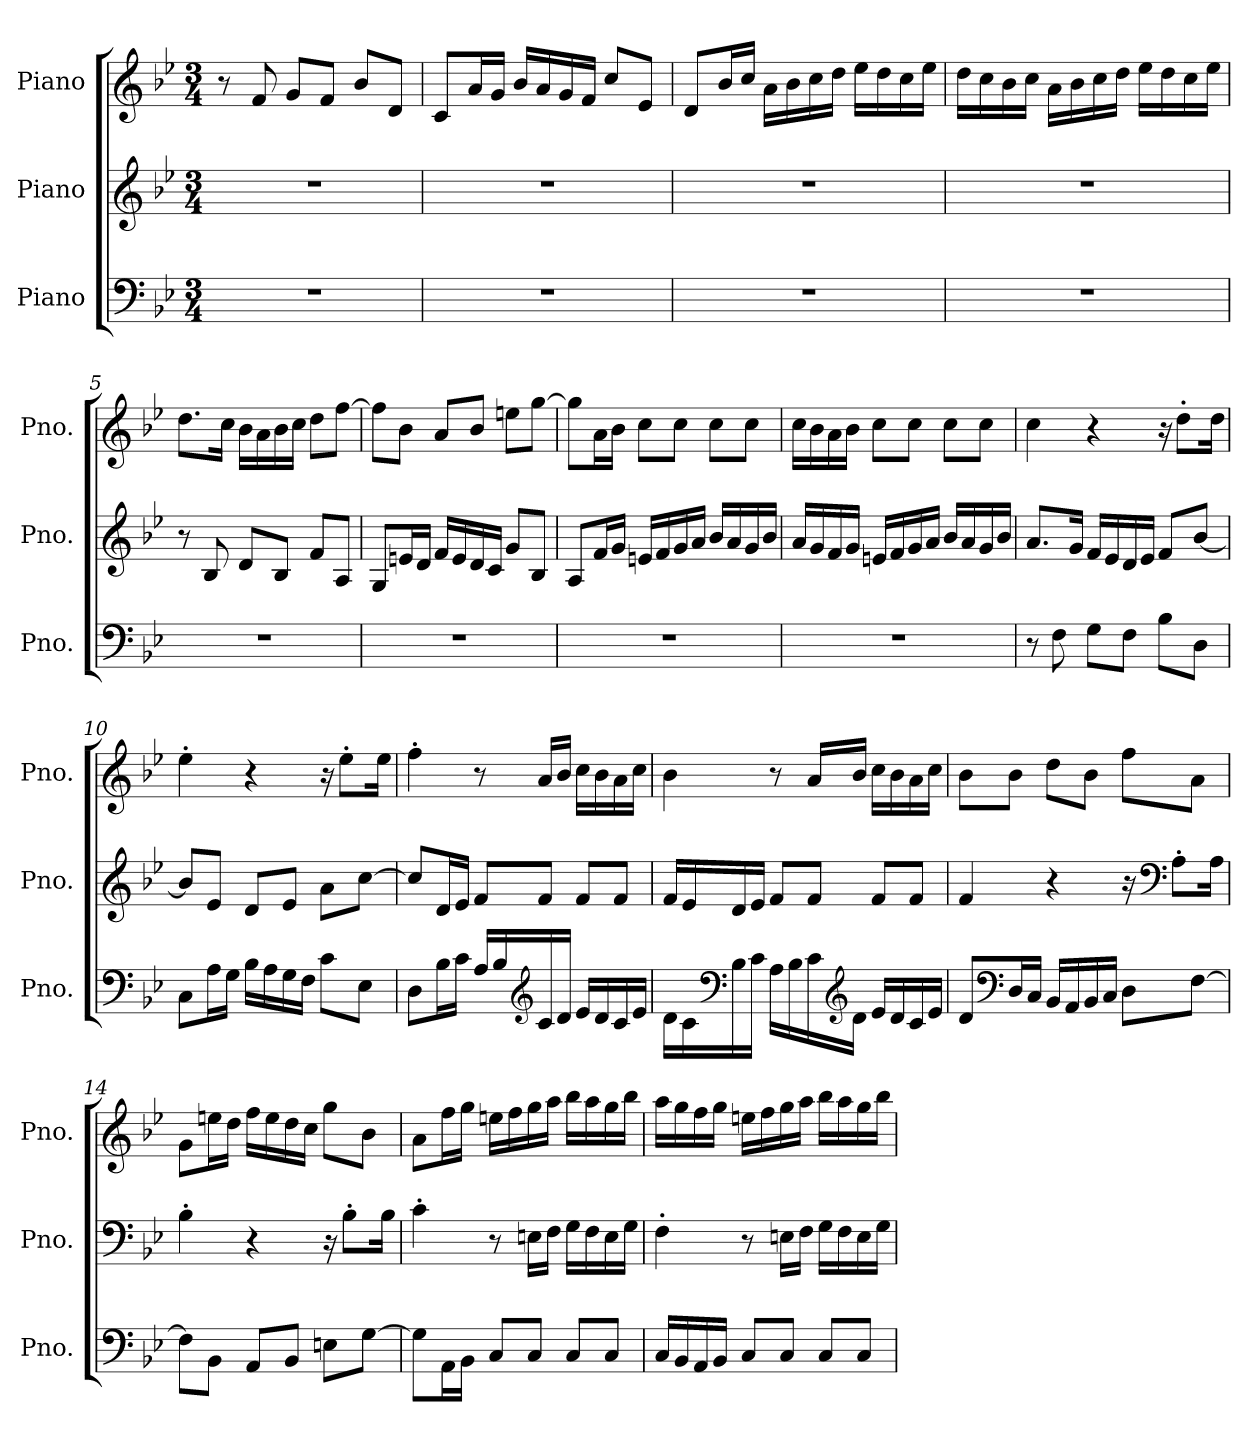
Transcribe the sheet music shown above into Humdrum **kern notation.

**kern	**kern	**kern
*part3	*part2	*part1
*staff3	*staff2	*staff1
*I"Piano	*I"Piano	*I"Piano
*I'Pno.	*I'Pno.	*I'Pno.
*clefF4	*clefG2	*clefG2
*k[b-e-]	*k[b-e-]	*k[b-e-]
*M3/4	*M3/4	*M3/4
*MM80	*MM80	*MM80
=1	=1	=1
2.r	2.r	8r
.	.	8f/
.	.	8g/L
.	.	8f/J
.	.	8b-/L
.	.	8d/J
=2	=2	=2
2.r	2.r	8c/L
.	.	16a/L
.	.	16g/JJ
.	.	16b-/LL
.	.	16a/
.	.	16g/
.	.	16f/JJ
.	.	8cc/L
.	.	8e-/J
=3	=3	=3
2.r	2.r	8d/L
.	.	16b-/L
.	.	16cc/JJ
.	.	16a\LL
.	.	16b-\
.	.	16cc\
.	.	16dd\JJ
.	.	16ee-\LL
.	.	16dd\
.	.	16cc\
.	.	16ee-\JJ
=4	=4	=4
2.r	2.r	16dd\LL
.	.	16cc\
.	.	16b-\
.	.	16cc\JJ
.	.	16a\LL
.	.	16b-\
.	.	16cc\
.	.	16dd\JJ
.	.	16ee-\LL
.	.	16dd\
.	.	16cc\
.	.	16ee-\JJ
!!LO:LB:g=z
=5	=5	=5
2.r	8r	8.dd\L
.	8B-/	.
.	.	16cc\Jk
.	8d/L	16b-\LL
.	.	16a\
.	8B-/J	16b-\
.	.	16cc\JJ
.	8f/L	8dd\L
.	8A/J	[8ff\J
=6	=6	=6
2.r	8G/L	8ff\L]
.	16en/L	8b-\J
.	16d/JJ	.
.	16f/LL	8a/L
.	16e/	.
.	16d/	8b-/J
.	16c/JJ	.
.	8g/L	8een\L
.	8B-/J	[8gg\J
=7	=7	=7
2.r	8A/L	8gg\L]
.	16f/L	16a\L
.	16g/JJ	16b-\JJ
.	16en/LL	8cc\L
.	16f/	.
.	16g/	8cc\J
.	16a/JJ	.
.	16b-/LL	8cc\L
.	16a/	.
.	16g/	8cc\J
.	16b-/JJ	.
=8	=8	=8
2.r	16a/LL	16cc\LL
.	16g/	16b-\
.	16f/	16a\
.	16g/JJ	16b-\JJ
.	16en/LL	8cc\L
.	16f/	.
.	16g/	8cc\J
.	16a/JJ	.
.	16b-/LL	8cc\L
.	16a/	.
.	16g/	8cc\J
.	16b-/JJ	.
!!LO:LB:g=z
=9	=9	=9
8r	8.a/L	4cc\
8F\	.	.
.	16g/Jk	.
8G\L	16f/LL	4r
.	16e-/	.
8F\J	16d/	.
.	16e-/JJ	.
8B-\L	8f/L	16r
.	.	8dd'\L
8D\J	[8b-/J	.
.	.	16dd\Jk
=10	=10	=10
8C\L	8b-/L]	4ee-'\
16A\L	8e-/J	.
16G\JJ	.	.
16B-\LL	8d/L	4r
16A\	.	.
16G\	8e-/J	.
16F\JJ	.	.
8c\L	8a\L	16r
.	.	8ee-'\L
8E-\J	[8cc\J	.
.	.	16ee-\Jk
=11	=11	=11
8D\L	8cc/L]	4ff'\
16B-\L	16d/L	.
16c\JJ	16e-/JJ	.
16A/LL	8f/L	8r
16B-/	.	.
*clefG2	*	*
16c/	8f/J	16a/LL
16d/JJ	.	16b-/JJ
16e-/LL	8f/L	16cc\LL
16d/	.	16b-\
16c/	8f/J	16a\
16e-/JJ	.	16cc\JJ
!!LO:LB:g=z
=12	=12	=12
16d\LL	16f/LL	4b-\
16c\	16e-/	.
*clefF4	*	*
16B-\	16d/	.
16c\JJ	16e-/JJ	.
16A\LL	8f/L	8r
16B-\	.	.
16c\	8f/J	16a/LL
*clefG2	*	*
16d\JJ	.	16b-/JJ
16e-/LL	8f/L	16cc\LL
16d/	.	16b-\
16c/	8f/J	16a\
16e-/JJ	.	16cc\JJ
=13	=13	=13
8d/L	4f/	8b-\L
*clefF4	*	*
16D/L	.	8b-\J
16C/JJ	.	.
16BB-/LL	4r	8dd\L
16AA/	.	.
16BB-/	.	8b-\J
16C/JJ	.	.
8D\L	16r	8ff\L
*	*clefF4	*
.	8A'\L	.
[8F\J	.	8a\J
.	16A\Jk	.
=14	=14	=14
8F\L]	4B-'\	8g\L
8BB-\J	.	16een\L
.	.	16dd\JJ
8AA/L	4r	16ff\LL
.	.	16ee\
8BB-/J	.	16dd\
.	.	16cc\JJ
8En\L	16r	8gg\L
.	8B-'\L	.
[8G\J	.	8b-\J
.	16B-\Jk	.
!!LO:PB:g=z
=15	=15	=15
8G\L]	4c'\	8a\L
16AA\L	.	16ff\L
16BB-\JJ	.	16gg\JJ
8C/L	8r	16een\LL
.	.	16ff\
8C/J	16En\LL	16gg\
.	16F\JJ	16aa\JJ
8C/L	16G\LL	16bb-\LL
.	16F\	16aa\
8C/J	16E\	16gg\
.	16G\JJ	16bb-\JJ
=16	=16	=16
16C/LL	4F'\	16aa\LL
16BB-/	.	16gg\
16AA/	.	16ff\
16BB-/JJ	.	16gg\JJ
8C/L	8r	16een\LL
.	.	16ff\
8C/J	16En\LL	16gg\
.	16F\JJ	16aa\JJ
8C/L	16G\LL	16bb-\LL
.	16F\	16aa\
8C/J	16E\	16gg\
.	16G\JJ	16bb-\JJ
=	=	=
*-	*-	*-
